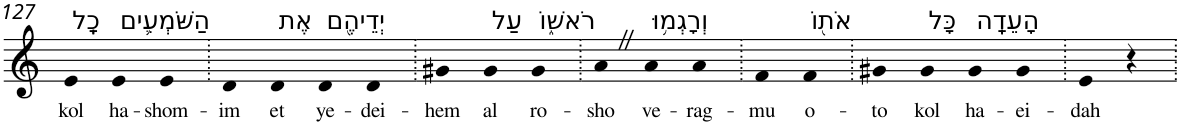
**kern	**text
*part1	*part1
*staff1	*staff1
*I"Piano	*
*I'Pno	*
!!LO:PB:g=z
*clefG2	*
*k[]	*
=127	=127
!LO:TX:a:t=כָֽל	!
!	!LO:LY:b
4e	kol
!LO:TX:a:t=הַשֹּׁמְעִ֛ים	!
!	!LO:LY:b
4e	ha-
!	!LO:LY:b
4e	-shom-
=128.	=128.
!	!LO:LY:b
4d	-im
!LO:TX:a:t=אֶת	!
!	!LO:LY:b
4d	et
!LO:TX:a:t=יְדֵיהֶ֖ם	!
!	!LO:LY:b
4d	ye-
!	!LO:LY:b
4d	-dei-
=129.	=129.
!	!LO:LY:b
4g#X	-hem
!LO:TX:a:t=עַל	!
!	!LO:LY:b
4g#	al
!LO:TX:a:t=רֹאשׁ֑וֹ	!
!	!LO:LY:b
4g#	ro-
=130.	=130.
!	!LO:LY:b
4aZ	-sho
!LO:TX:a:t=וְרָגְמ֥וּ	!
!	!LO:LY:b
4a	ve-
!	!LO:LY:b
4a	-rag-
=131.	=131.
!	!LO:LY:b
4f	-mu
!LO:TX:a:t=אֹת֖וֹ	!
!	!LO:LY:b
4f	o-
=132.	=132.
!	!LO:LY:b
4g#X	-to
!LO:TX:a:t=כָּל	!
!	!LO:LY:b
4g#	kol
!LO:TX:a:t=הָעֵדָֽה	!
!	!LO:LY:b
4g#	ha-
!	!LO:LY:b
4g#	-ei-
=133.	=133.
!	!LO:LY:b
4e	-dah
4r	.
=.	=.
*-	*-
